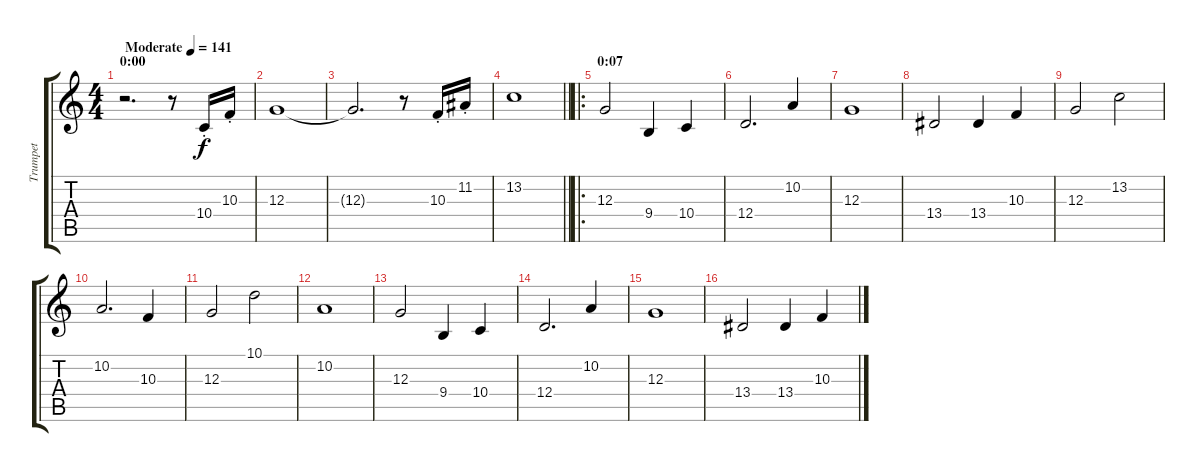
\track ("Trumpet" "Trumpet") {instrument trumpet}
\staff {score tabs}
\tuning (E4 B3 G3 D3 A2 E2) {hide}
\ts (4 4)
\section ("" "0:00")
\tempo (141 "Moderate")
\clef g2
\ks c
r.2{d dy f instrument trumpet} r.8 10.4{st}.16 10.3{st}.16 |
12.3.1 |
12.3{t}.2{d} r.8 10.3{st}.16 11.2{st}.16 |
\barLineRight lightlight
13.2.1 |
\ro
\section ("" "0:07")
12.3.2 9.4.4 10.4.4 |
12.4.2{d} 10.2.4 |
12.3.1 |
13.4.2 13.4.4 10.3.4 |
12.3.2 13.2.2 |
10.2.2{d} 10.3.4 |
12.3.2 10.1.2 |
10.2.1 |
12.3.2 9.4.4 10.4.4 |
12.4.2{d} 10.2.4 |
12.3.1 |
13.4.2 13.4.4 10.3.4
